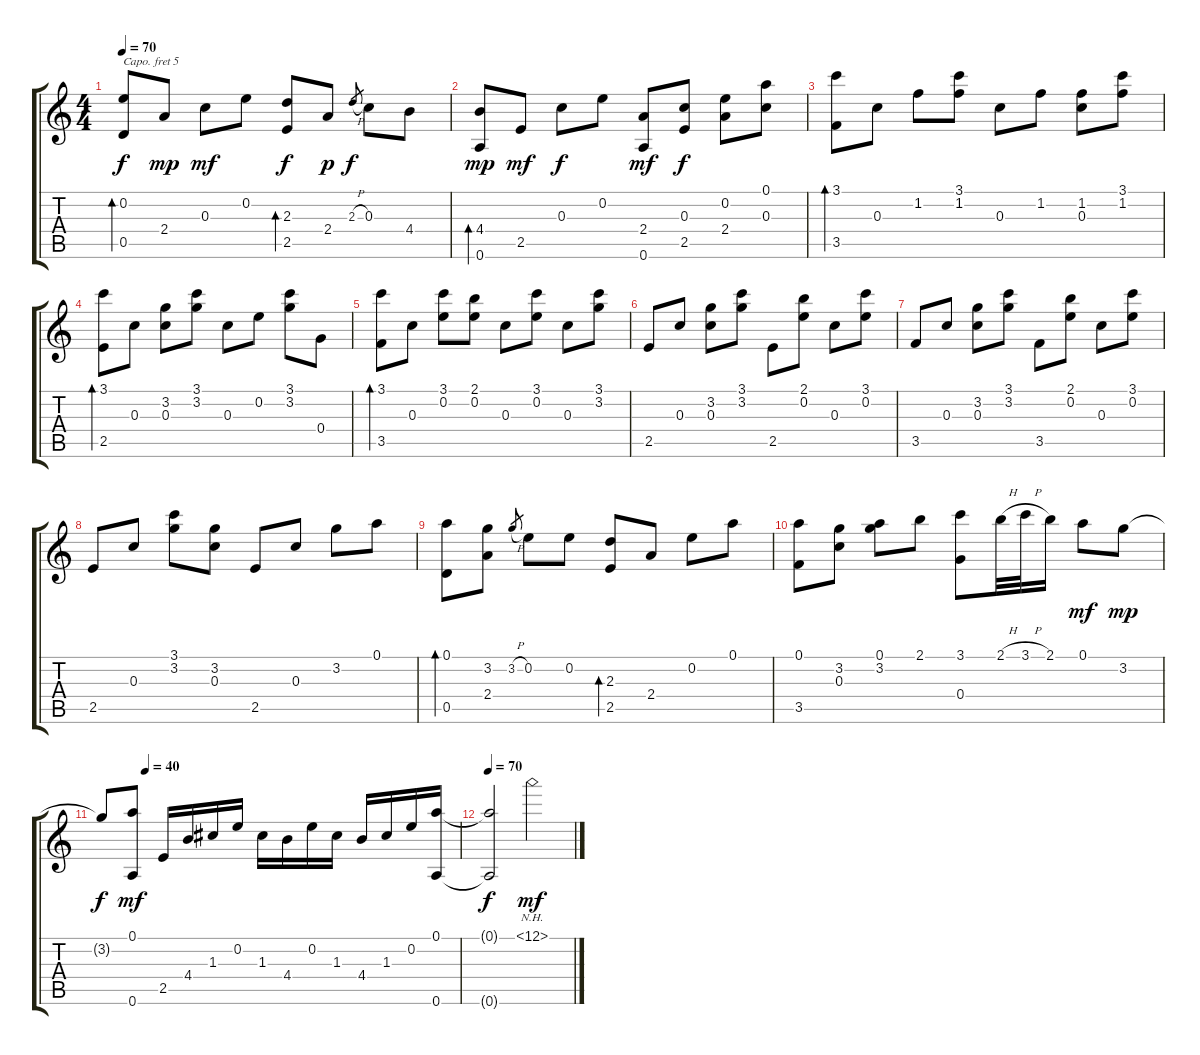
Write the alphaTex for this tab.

\track "" {instrument acousticguitarsteel}
\staff {score tabs}
\capo 5
\tuning (E4 B3 G3 D3 A2 E2) {hide}
\ts (4 4)
\tempo 70
\clef g2
\ks c
(0.2 0.5).8{bd 480 dy f} 2.4.8{dy mp} 0.3.8{dy mf} 0.2.8 (2.3 2.5).8{bd 480 dy f} 2.4.8{dy p} 2.3{h}.8{gr dy f} 0.3.8 4.4.8 |
(4.4 0.6).8{bd 480 dy mp} 2.5.8{dy mf} 0.3.8{dy f} 0.2.8 (2.4 0.6).8{dy mf} (0.3 2.5).8{dy f} (0.2 2.4).8 (0.1 0.3).8 |
(3.1 3.5).8{bd 480} 0.3.8 1.2.8 (3.1 1.2).8 0.3.8 1.2.8 (1.2 0.3).8 (3.1 1.2).8 |
(3.1 2.5).8{bd 240} 0.3.8 (3.2 0.3).8 (3.1 3.2).8 0.3.8 0.2.8 (3.1 3.2).8 0.4.8 |
(3.1 3.5).8{bd 480} 0.3.8 (3.1 0.2).8 (2.1 0.2).8 0.3.8 (3.1 0.2).8 0.3.8 (3.1 3.2).8 |
2.5.8 0.3.8 (3.2 0.3).8 (3.1 3.2).8 2.5.8 (2.1 0.2).8 0.3.8 (3.1 0.2).8 |
3.5.8 0.3.8 (3.2 0.3).8 (3.1 3.2).8 3.5.8 (2.1 0.2).8 0.3.8 (3.1 0.2).8 |
2.5.8 0.3.8 (3.1 3.2).8 (3.2 0.3).8 2.5.8 0.3.8 3.2.8 0.1.8 |
(0.1 0.5).8{bd 240} (3.2 2.4).8 3.2{h}.8{gr} 0.2.8 0.2.8 (2.3 2.5).8{bd 240} 2.4.8 0.2.8 0.1.8 |
(0.1 3.5).8 (3.2 0.3).8 (0.1 3.2).8 2.1.8 (3.1 0.4).8 2.1{h}.32 3.1{h}.32 2.1.16 0.1.8{dy mf} 3.2.8{dy mp} |
\tempo (40 0.125)
3.2{t}.8{dy f} (0.1 0.6).8{dy mf} 2.5.16 4.4.16 1.3.16 0.2.16 1.3.16 4.4.16 0.2.16 1.3.16 4.4.16 1.3.16 0.2.16 (0.1 0.6).16 |
\tempo 70
(0.1{t} 0.6{t}).2{dy f} 12.1{nh}.2{dy mf}
